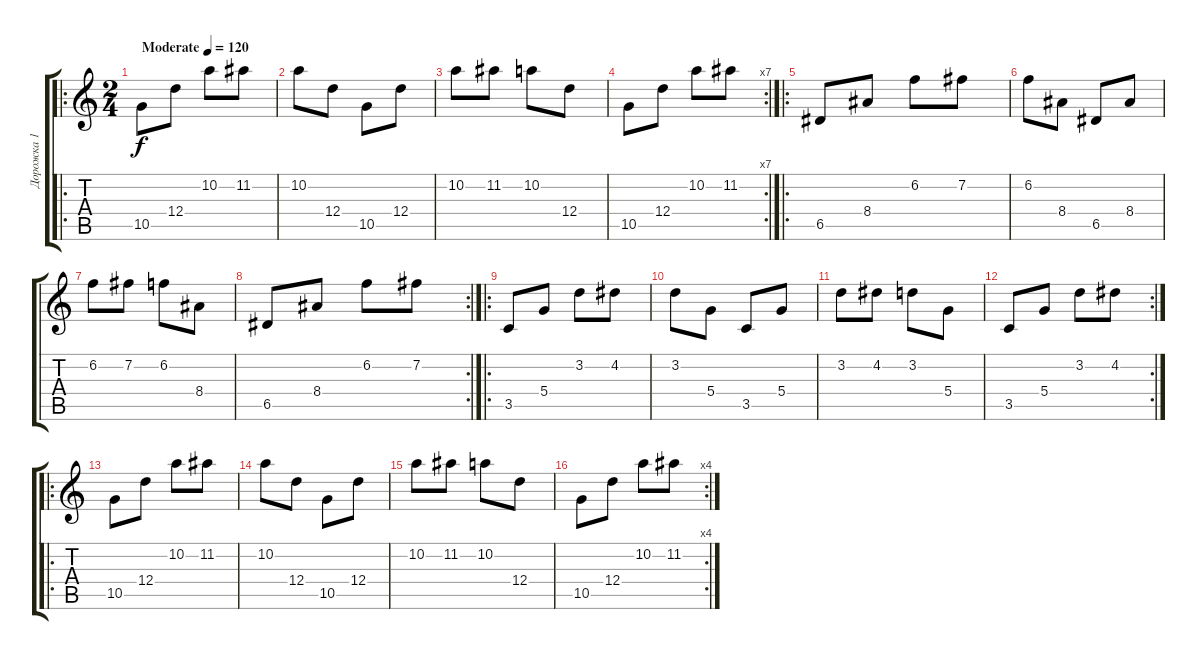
\track ("Дорожка 1" "Дорожка 1") {instrument acousticguitarsteel}
\staff {score tabs}
\tuning (E4 B3 G3 D3 A2 E2) {hide}
\ro
\ts (2 4)
\tempo (120 "Moderate")
\clef g2
\ks c
10.5.8{dy f instrument acousticguitarsteel} 12.4.8 10.2.8 11.2.8 |
10.2.8 12.4.8 10.5.8 12.4.8 |
10.2.8 11.2.8 10.2.8 12.4.8 |
\rc 7
10.5.8 12.4.8 10.2.8 11.2.8 |
\ro
6.5.8 8.4.8 6.2.8 7.2.8 |
6.2.8 8.4.8 6.5.8 8.4.8 |
6.2.8 7.2.8 6.2.8 8.4.8 |
\rc 2
6.5.8 8.4.8 6.2.8 7.2.8 |
\ro
3.5.8 5.4.8 3.2.8 4.2.8 |
3.2.8 5.4.8 3.5.8 5.4.8 |
3.2.8 4.2.8 3.2.8 5.4.8 |
\rc 2
3.5.8 5.4.8 3.2.8 4.2.8 |
\ro
10.5.8 12.4.8 10.2.8 11.2.8 |
10.2.8 12.4.8 10.5.8 12.4.8 |
10.2.8 11.2.8 10.2.8 12.4.8 |
\rc 4
10.5.8 12.4.8 10.2.8 11.2.8
